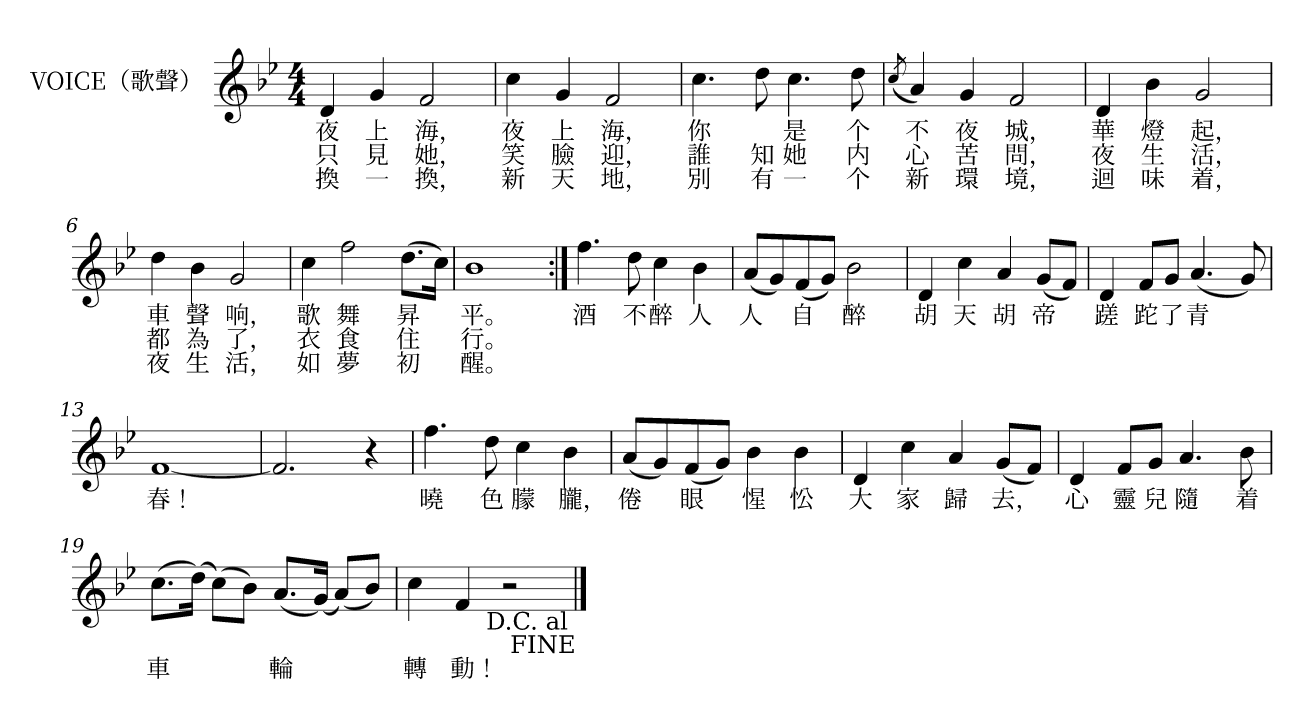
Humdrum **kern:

**kern	**text	**text	**text
*part1	*part1	*part1	*part1
*staff1	*staff1	*staff1	*staff1
*I"VOICE（歌聲）	*	*	*
*clefG2	*	*	*
*k[b-e-]	*	*	*
*M4/4	*	*	*
=1	=1	=1	=1
4d	夜	只	換
4g	上	見	一
2f	海，	她，	換，
=2	=2	=2	=2
4cc	夜	笑	新
4g	上	臉	天
2f	海，	迎，	地，
=3	=3	=3	=3
4.cc	你	誰	別
8dd	.	知	有
4.cc	是	她	一
8dd	个	内	个
=4	=4	=4	=4
(8qcc	.	.	.
4a)	不	心	新
4g	夜	苦	環
2f	城，	問，	境，
!!LO:LB:g=z
=5	=5	=5	=5
4d	華	夜	迴
4b-	燈	生	味
2g	起，	活，	着，
=6	=6	=6	=6
4dd	車	都	夜
4b-	聲	為	生
2g	响，	了，	活，
=7	=7	=7	=7
4cc	歌	衣	如
2ff	舞	食	夢
(8.ddL	昇	住	初
16ccJk)	.	.	.
=8	=8	=8	=8
1b-	平。	行。	醒。
!!LO:LB:g=z
=9:|!	=9:|!	=9:|!	=9:|!
4.ff	酒	.	.
8dd	不	.	.
4cc	醉	.	.
4b-	人	.	.
=10	=10	=10	=10
(8aL	人	.	.
8g)	.	.	.
(8f	自	.	.
8gJ)	.	.	.
2b-	醉	.	.
=11	=11	=11	=11
4d	胡	.	.
4cc	天	.	.
4a	胡	.	.
(8gL	帝	.	.
8fJ)	.	.	.
=12	=12	=12	=12
4d	蹉	.	.
8fL	跎	.	.
8gJ	了	.	.
(4.a	青	.	.
8g)	.	.	.
!!LO:LB:g=z
=13	=13	=13	=13
[1f	春！	.	.
=14	=14	=14	=14
2.f]	.	.	.
4r	.	.	.
=15	=15	=15	=15
4.ff	曉	.	.
8dd	色	.	.
4cc	朦	.	.
4b-	朧，	.	.
=16	=16	=16	=16
(8aL	倦	.	.
8g)	.	.	.
(8f	眼	.	.
8gJ)	.	.	.
4b-	惺	.	.
4b-	忪	.	.
!!LO:LB:g=z
=17	=17	=17	=17
4d	大	.	.
4cc	家	.	.
4a	歸	.	.
(8gL	去，	.	.
8fJ)	.	.	.
=18	=18	=18	=18
4d	心	.	.
8fL	靈	.	.
8gJ	兒	.	.
4.a	隨	.	.
8b-	着	.	.
=19	=19	=19	=19
(8.ccL	車	.	.
(16ddJk)	.	.	.
(8ccL)	.	.	.
8b-J)	.	.	.
(8.aL	輪	.	.
(16gJk)	.	.	.
(8aL)	.	.	.
8b-J)	.	.	.
=20	=20	=20	=20
4cc	轉	.	.
4f	動！	.	.
2r	.	.	.
!LO:TX:b:t=D.C. al \nFINE	!	!	!
==	==	==	==
*-	*-	*-	*-
